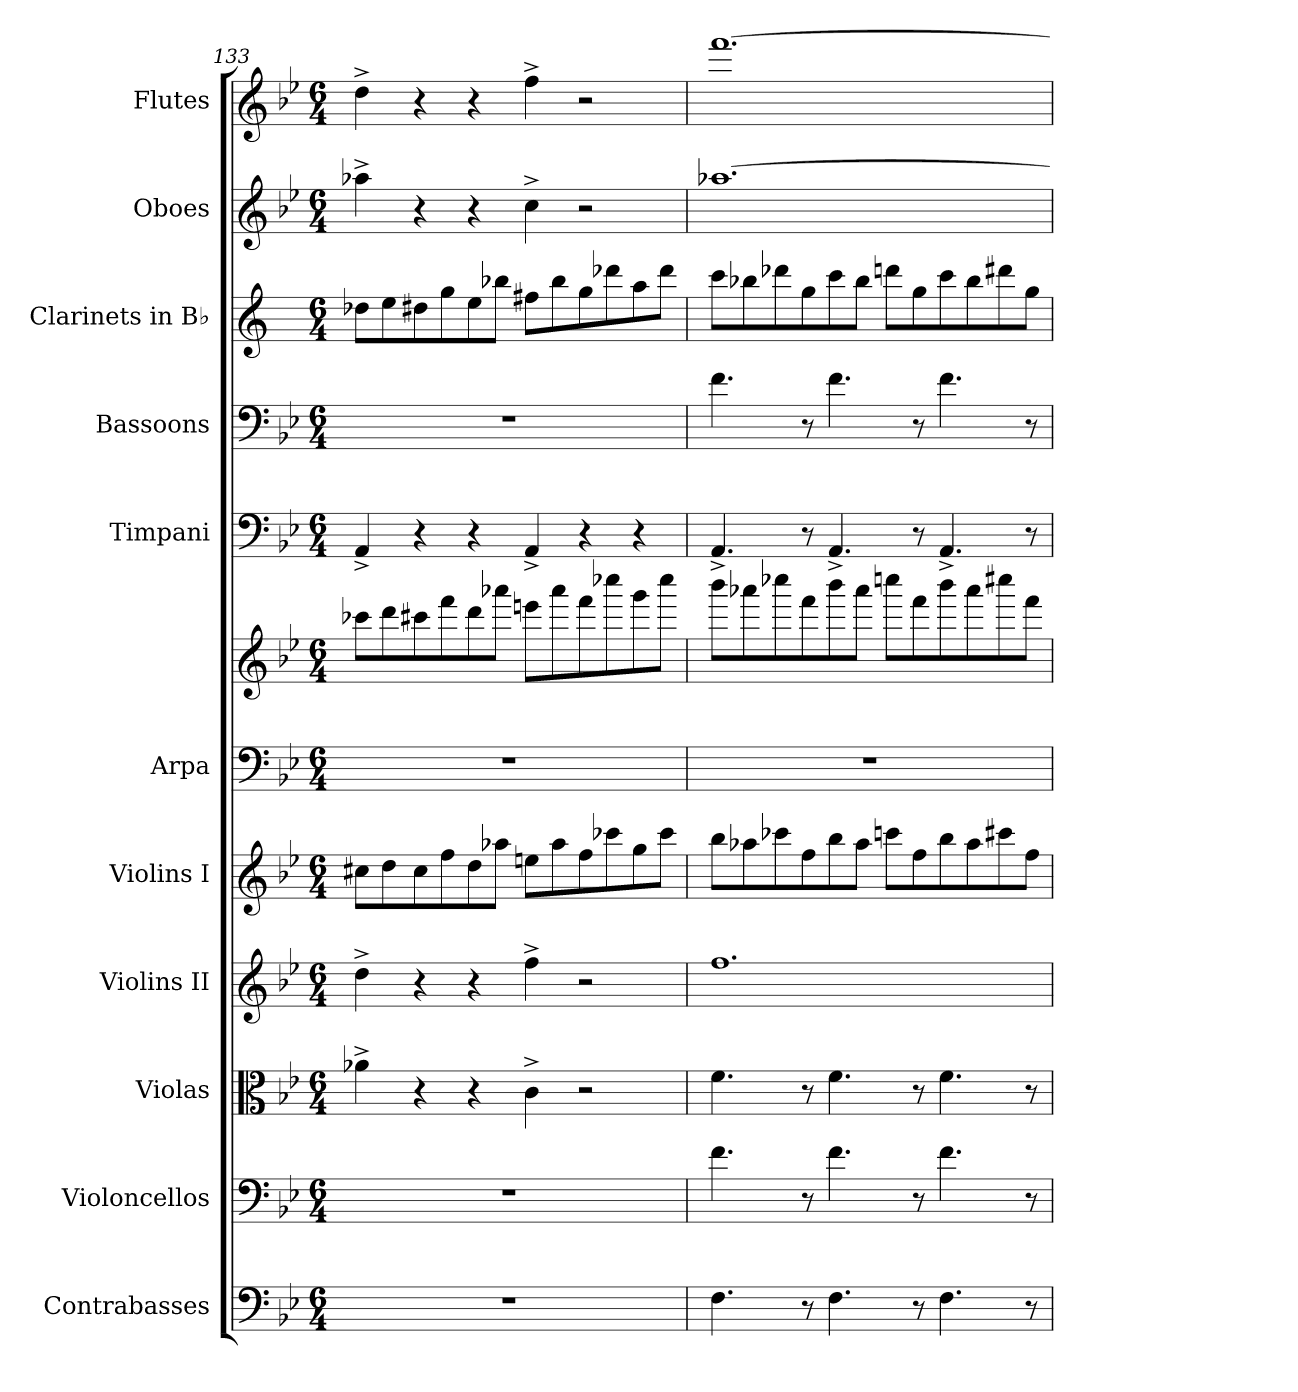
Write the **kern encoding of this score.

**kern	**kern	**kern	**kern	**kern	**kern	**kern	**kern	**kern	**kern	**kern	**kern
*part11	*part10	*part9	*part8	*part7	*part6	*part6	*part5	*part4	*part3	*part2	*part1
*staff12	*staff11	*staff10	*staff9	*staff8	*staff7	*staff6	*staff5	*staff4	*staff3	*staff2	*staff1
*I"Contrabasses	*I"Violoncellos	*I"Violas	*I"Violins II	*I"Violins I	*I"Arpa	*	*I"Timpani	*I"Bassoons	*I"Clarinets in B♭	*I"Oboes	*I"Flutes
*I'Cb.	*I'Vc.	*I'Vla.	*I'Vln. II	*I'Vln. I	*I'Arp.	*	*I'Timp.	*I'Bsn.	*	*I'Ob.	*I'Fl.
*clefF4	*clefF4	*clefC3	*clefG2	*clefG2	*clefF4	*clefG2	*clefF4	*clefF4	*clefG2	*clefG2	*clefG2
*ITrd7c12	*	*	*	*	*	*	*	*	*ITrd1c2	*	*
*k[b-e-]	*k[b-e-]	*k[b-e-]	*k[b-e-]	*k[b-e-]	*k[b-e-]	*k[b-e-]	*k[b-e-]	*k[b-e-]	*k[b-e-]	*k[b-e-]	*k[b-e-]
*M6/4	*M6/4	*M6/4	*M6/4	*M6/4	*M6/4	*M6/4	*M6/4	*M6/4	*M6/4	*M6/4	*M6/4
=133	=133	=133	=133	=133	=133	=133	=133	=133	=133	=133	=133
1.r	1.r	4a-X^\	4dd^\	8cc#X\L	1.r	8ccc-X\L	4AA^/	1.r	8cc-X\L	4aa-X^\	4dd^\
.	.	.	.	8dd\	.	8ddd\	.	.	8dd\	.	.
.	.	4r	4r	8cc#\	.	8ccc#X\	4r	.	8cc#X\	4r	4r
.	.	.	.	8ff\	.	8fff\	.	.	8ff\	.	.
.	.	4r	4r	8dd\	.	8ddd\	4r	.	8dd\	4r	4r
.	.	.	.	8aa-X\J	.	8aaa-X\J	.	.	8aa-X\J	.	.
.	.	4c^\	4ff^\	8een\L	.	8eeen\L	4AA^/	.	8een\L	4cc^\	4ff^\
.	.	.	.	8aa-\	.	8aaa-\	.	.	8aa-\	.	.
.	.	2r	2r	8ff\	.	8fff\	4r	.	8ff\	2r	2r
.	.	.	.	8ccc-X\	.	8cccc-X\	.	.	8ccc-X\	.	.
.	.	.	.	8gg\	.	8ggg\	4r	.	8gg\	.	.
.	.	.	.	8ccc-\J	.	8cccc-\J	.	.	8ccc-\J	.	.
!!LO:PB:g=z
=134	=134	=134	=134	=134	=134	=134	=134	=134	=134	=134	=134
4.FF\	4.f\	4.f\	1.ff	8bb-\L	1.r	8bbb-\L	4.AA^/	4.f\	8bb-\L	[1.aa-X	[1.fff
.	.	.	.	8aa-X\	.	8aaa-X\	.	.	8aa-X\	.	.
.	.	.	.	8ccc-X\	.	8cccc-X\	.	.	8ccc-X\	.	.
8r	8r	8r	.	8ff\	.	8fff\	8r	8r	8ff\	.	.
4.FF\	4.f\	4.f\	.	8bb-\	.	8bbb-\	4.AA^/	4.f\	8bb-\	.	.
.	.	.	.	8aa-\J	.	8aaa-\J	.	.	8aa-\J	.	.
.	.	.	.	8cccn\L	.	8ccccn\L	.	.	8cccn\L	.	.
8r	8r	8r	.	8ff\	.	8fff\	8r	8r	8ff\	.	.
4.FF\	4.f\	4.f\	.	8bb-\	.	8bbb-\	4.AA^/	4.f\	8bb-\	.	.
.	.	.	.	8aa-\	.	8aaa-\	.	.	8aa-\	.	.
.	.	.	.	8ccc#X\	.	8cccc#X\	.	.	8ccc#X\	.	.
8r	8r	8r	.	8ff\J	.	8fff\J	8r	8r	8ff\J	.	.
=	=	=	=	=	=	=	=	=	=	=	=
*-	*-	*-	*-	*-	*-	*-	*-	*-	*-	*-	*-
